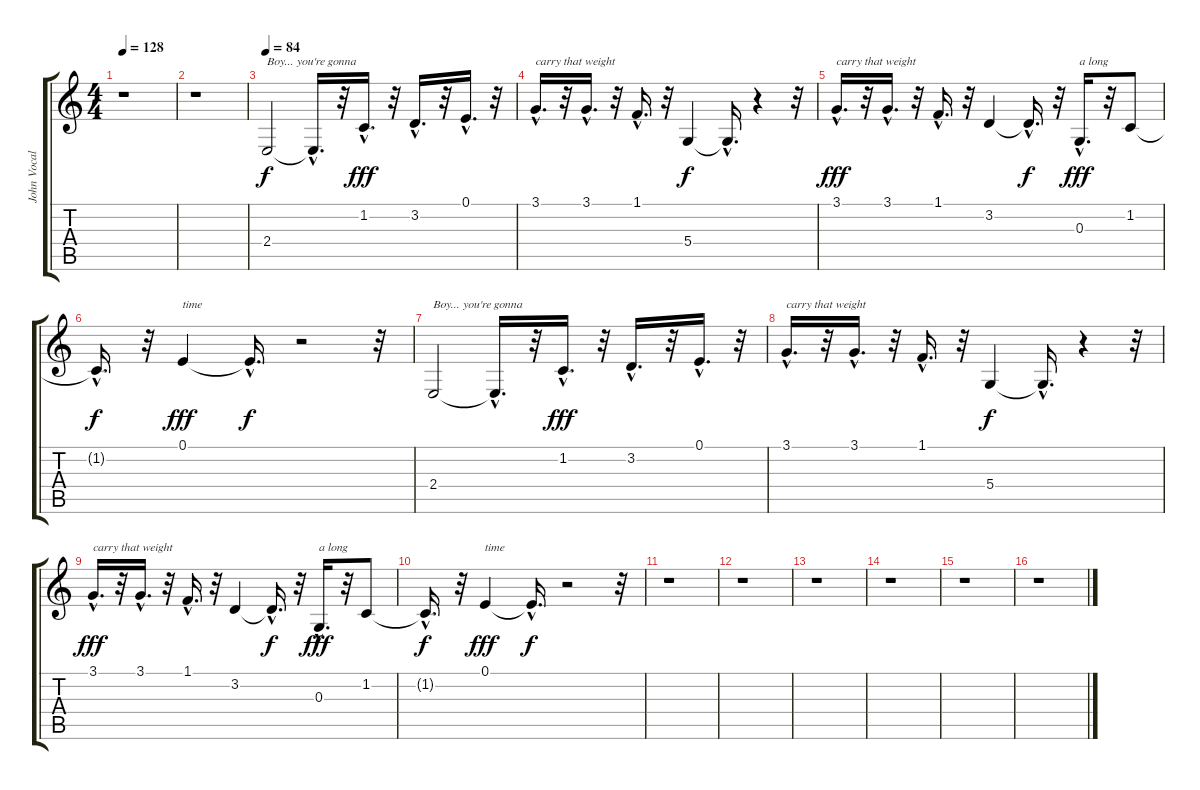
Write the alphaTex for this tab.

\track ("John Vocals" "John Vocal") {instrument flute}
\staff {score tabs}
\tuning (E4 B3 G3 D3 A2 E2) {hide}
\ts (4 4)
\tempo 128
\clef g2
\ks c
r.1{dy f} |
r.1 |
\tempo 84
2.4.2{txt "Boy... you're gonna"} 2.4{hac t}.16{d} r.32 1.2{hac}.16{d dy fff} r.32 3.2{hac}.16{d} r.32 0.1{hac}.16{d} r.32 |
3.1{hac}.16{d txt "carry that weight"} r.32 3.1{hac}.16{d} r.32 1.1{hac}.16{d} r.32 5.4.4{dy f} 5.4{hac t}.16{d} r.4 r.32 |
3.1{hac}.16{d txt "carry that weight" dy fff} r.32 3.1{hac}.16{d} r.32 1.1{hac}.16{d} r.32 3.2.4 3.2{hac t}.16{d dy f} r.32 0.3{hac}.16{d txt "a long" dy fff} r.32 1.2.8 |
1.2{hac t}.16{d dy f} r.32 0.1.4{txt "time" dy fff} 0.1{hac t}.16{d dy f} r.2 r.32 |
2.4.2{txt "Boy... you're gonna"} 2.4{hac t}.16{d} r.32 1.2{hac}.16{d dy fff} r.32 3.2{hac}.16{d} r.32 0.1{hac}.16{d} r.32 |
3.1{hac}.16{d txt "carry that weight"} r.32 3.1{hac}.16{d} r.32 1.1{hac}.16{d} r.32 5.4.4{dy f} 5.4{hac t}.16{d} r.4 r.32 |
3.1{hac}.16{d txt "carry that weight" dy fff} r.32 3.1{hac}.16{d} r.32 1.1{hac}.16{d} r.32 3.2.4 3.2{hac t}.16{d dy f} r.32 0.3{hac}.16{d txt "a long" dy fff} r.32 1.2.8 |
1.2{hac t}.16{d dy f} r.32 0.1.4{txt "time" dy fff} 0.1{hac t}.16{d dy f} r.2 r.32 |
r.1 |
r.1 |
r.1 |
r.1 |
r.1 |
r.1
